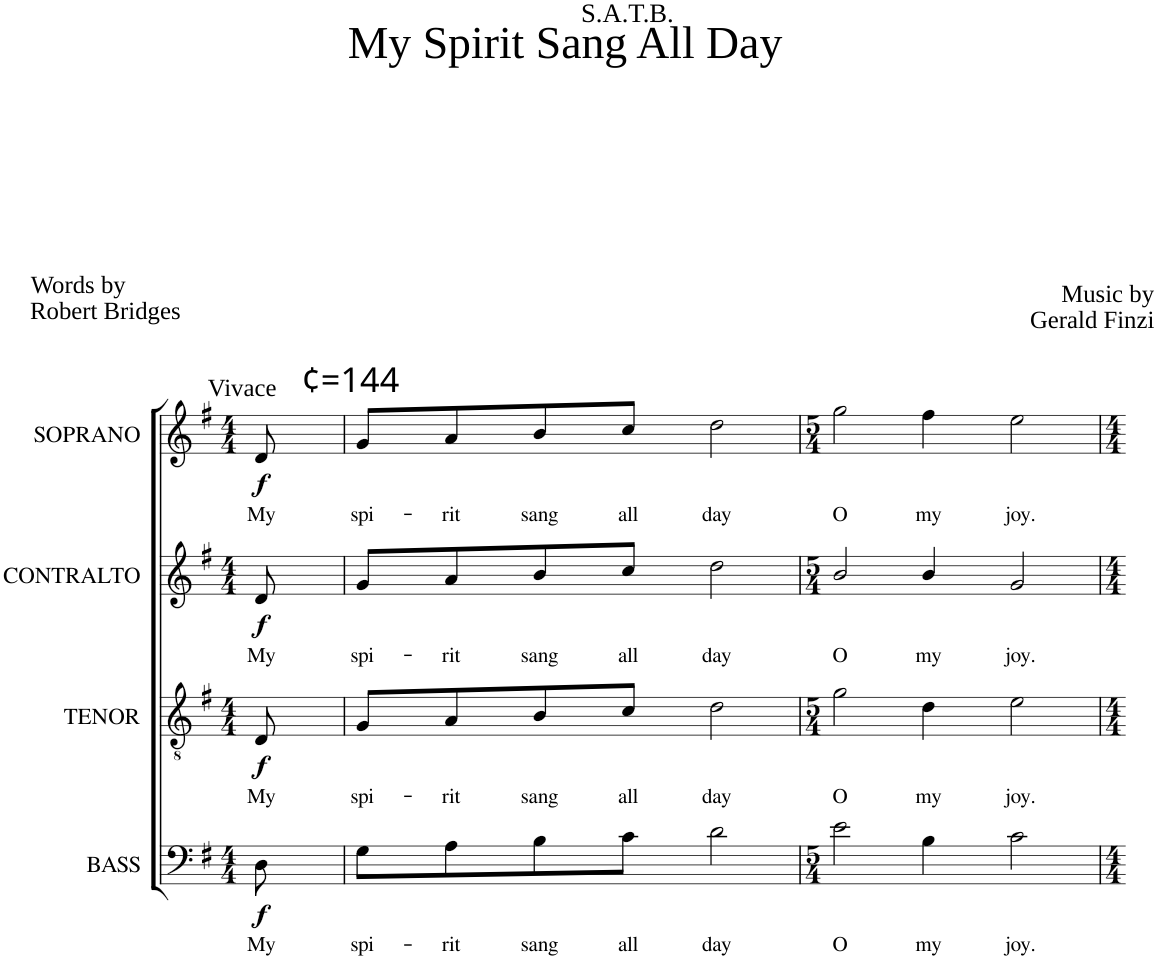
**kern	**text	**dynam	**kern	**text	**dynam	**kern	**text	**dynam	**kern	**text	**dynam
*part4	*part4	*part4	*part3	*part3	*part3	*part2	*part2	*part2	*part1	*part1	*part1
*staff4	*staff4	*staff4	*staff3	*staff3	*staff3	*staff2	*staff2	*staff2	*staff1	*staff1	*staff1
*I"BASS	*	*	*I"TENOR	*	*	*I"CONTRALTO	*	*	*I"SOPRANO	*	*
*clefF4	*	*	*clefGv2	*	*	*clefG2	*	*	*clefG2	*	*
*k[f#]	*	*	*k[f#]	*	*	*k[f#]	*	*	*k[f#]	*	*
*M4/4	*	*	*M4/4	*	*	*M4/4	*	*	*M4/4	*	*
=1	=1	=1	=1	=1	=1	=1	=1	=1	=1	=1	=1
!	!	!	!	!	!	!	!	!	!LO:TX:a:t=Words by	!	!
!	!	!	!	!	!	!	!	!	!LO:TX:a:t=Robert Bridges	!	!
!	!	!	!	!	!	!	!	!	!LO:TX:a:t=Vivace	!	!
!	!	!	!	!	!	!	!	!	!LO:TX:a:t=¢=144	!	!
!	!LO:LY:b	!LO:DY:b	!	!LO:LY:b	!LO:DY:b	!	!LO:LY:b	!LO:DY:b	!	!LO:LY:b	!LO:DY:b
8D\	My	f	8D/	My	f	8d/	My	f	8d/	My	f
=2	=2	=2	=2	=2	=2	=2	=2	=2	=2	=2	=2
!	!	!	!	!	!	!	!	!	!LO:TX:a:t=My Spirit Sang All Day	!	!
!	!LO:LY:b	!	!	!LO:LY:b	!	!	!LO:LY:b	!	!	!LO:LY:b	!
8G\L	spi-	.	8G/L	spi-	.	8g/L	spi-	.	8g/L	spi-	.
!	!LO:LY:b	!	!	!LO:LY:b	!	!	!LO:LY:b	!	!	!LO:LY:b	!
8A\	rit	.	8A/	rit	.	8a/	rit	.	8a/	rit	.
!	!LO:LY:b	!	!	!LO:LY:b	!	!	!LO:LY:b	!	!	!LO:LY:b	!
8B\	sang	.	8B/	sang	.	8b/	sang	.	8b/	sang	.
!	!	!	!	!	!	!	!	!	!LO:TX:a:t=S.A.T.B.	!	!
!	!LO:LY:b	!	!	!LO:LY:b	!	!	!LO:LY:b	!	!	!LO:LY:b	!
8c\J	all	.	8c/J	all	.	8cc/J	all	.	8cc/J	all	.
!	!LO:LY:b	!	!	!LO:LY:b	!	!	!LO:LY:b	!	!	!LO:LY:b	!
2d\	day	.	2d\	day	.	2dd\	day	.	2dd\	day	.
=3	=3	=3	=3	=3	=3	=3	=3	=3	=3	=3	=3
*M5/4	*	*	*M5/4	*	*	*M5/4	*	*	*M5/4	*	*
!	!LO:LY:b	!	!	!LO:LY:b	!	!	!LO:LY:b	!	!	!LO:LY:b	!
2e\	O	.	2g\	O	.	2b/	O	.	2gg\	O	.
!	!LO:LY:b	!	!	!LO:LY:b	!	!	!LO:LY:b	!	!	!LO:LY:b	!
4B\	my	.	4d\	my	.	4b/	my	.	4ff#\	my	.
!	!	!	!	!	!	!	!	!	!LO:TX:a:t=Music by	!	!
!	!	!	!	!	!	!	!	!	!LO:TX:a:t=Gerald Finzi	!	!
!	!LO:LY:b	!	!	!LO:LY:b	!	!	!LO:LY:b	!	!	!LO:LY:b	!
2c\	joy.	.	2e\	joy.	.	2g/	joy.	.	2ee\	joy.	.
=	=	=	=	=	=	=	=	=	=	=	=
*-	*-	*-	*-	*-	*-	*-	*-	*-	*-	*-	*-
